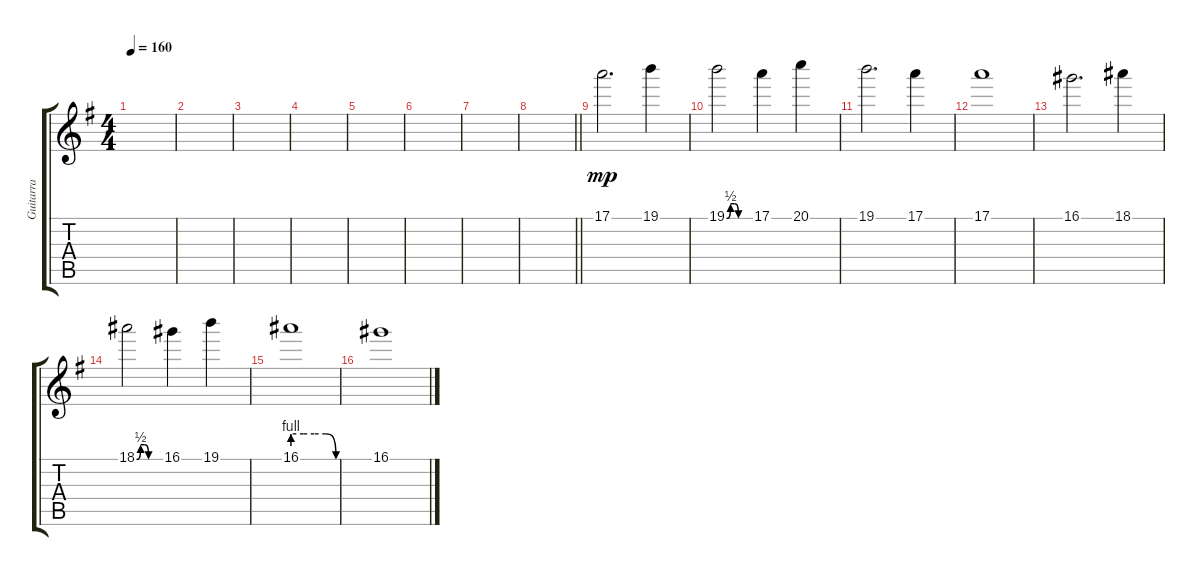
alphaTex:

\track ("Guitarra" "Guitarra") {instrument distortionguitar}
\staff {score tabs}
\tuning (E4 B3 G3 D3 A2 E2) {hide}
\ts (4 4)
\tempo 160
\clef g2
\ks g
|
|
|
|
|
|
|
\barLineRight lightlight
|
\section ("" "")
17.1.2{d dy mp} 19.1.4 |
19.1{be (custom 0 0 10 2 20 2 30 0 60 0)}.2 17.1.4 20.1.4 |
19.1.2{d} 17.1.4 |
17.1.1 |
16.1.2{d} 18.1.4 |
18.1{be (custom 0 0 10 2 20 2 30 0 60 0)}.2 16.1.4 19.1.4 |
16.1{be (custom 0 4 15 4 30 4 46 4 60 0)}.1 |
16.1.1
